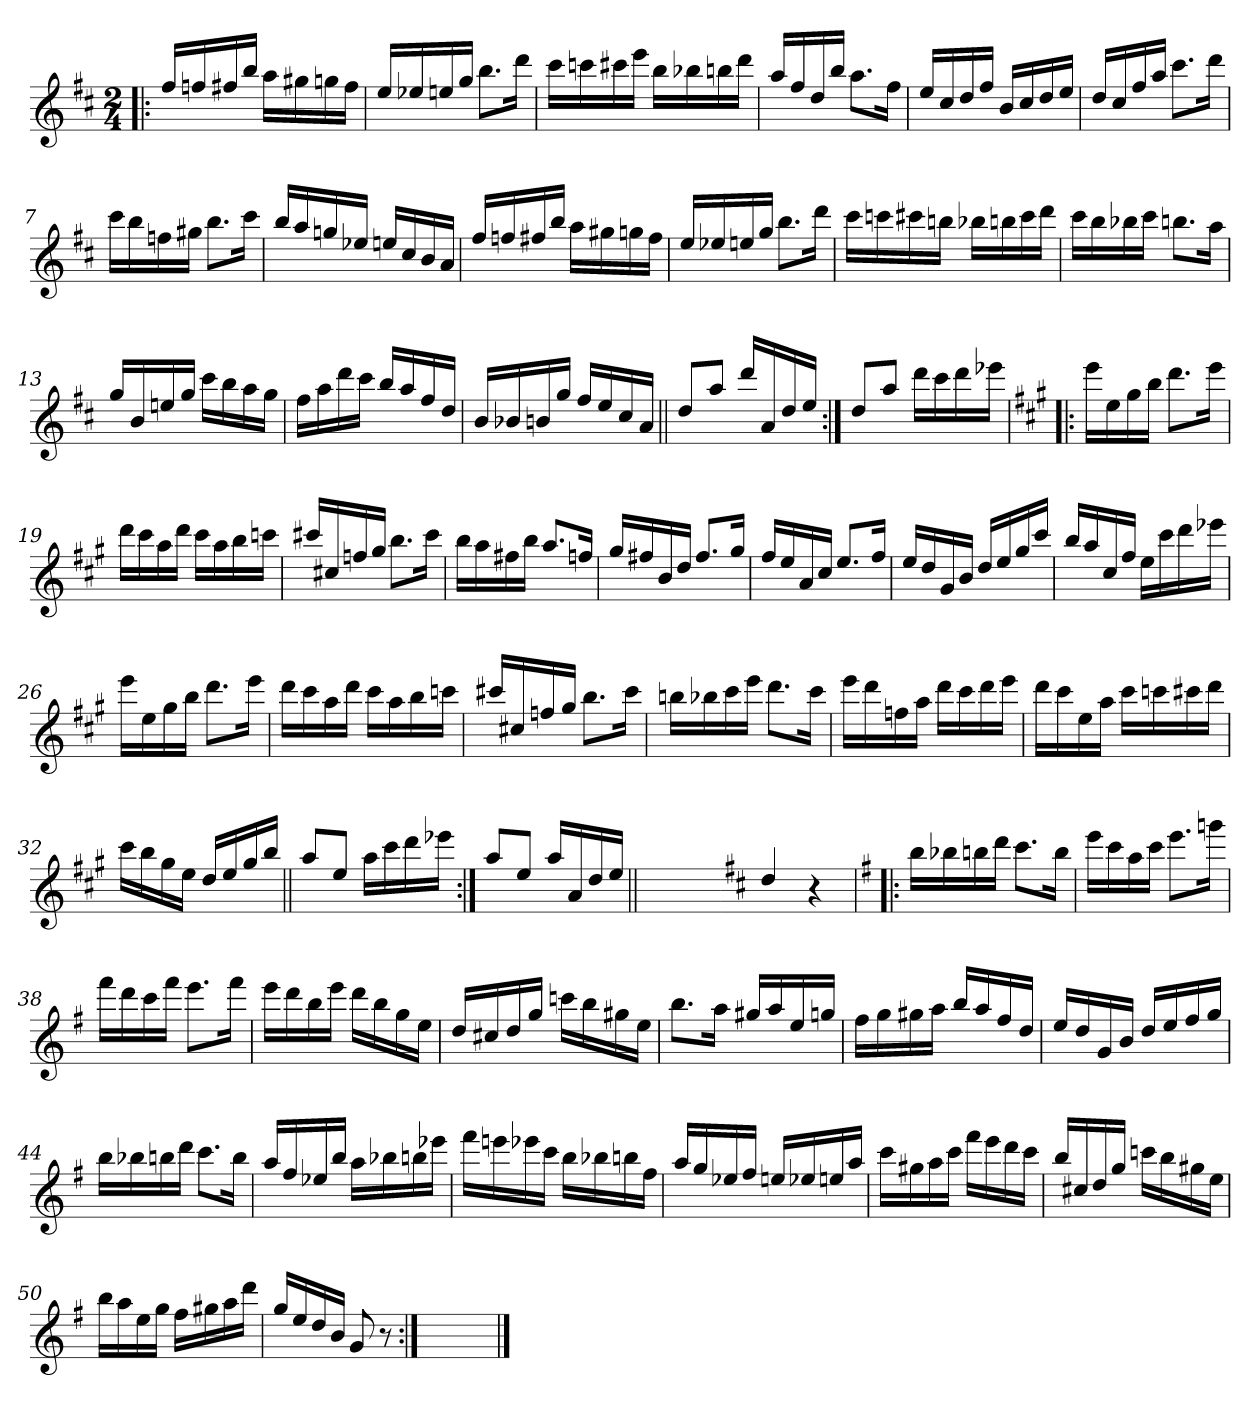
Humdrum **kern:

**kern
*part1
*staff1
*clefG2
*k[f#c#]
*D:
*M2/4
=1!|:
16ff#/LL
16ffn/
16ff#X/
16bb/JJ
16aa\LL
16gg#X\
16ggn\
16ff#\JJ
=2
16ee/LL
16ee-X/
16een/
16gg/JJ
8.bb\L
16ddd\Jk
=3
16ccc#\LL
16cccn\
16ccc#X\
16eee\JJ
16bb\LL
16bb-X\
16bbn\
16ddd\JJ
=4
16aa/LL
16ff#/
16dd/
16bb/JJ
8.aa\L
16ff#\Jk
!!LO:LB:g=z
=5
16ee/LL
16cc#/
16dd/
16ff#/JJ
16b/LL
16cc#/
16dd/
16ee/JJ
=6
16dd/LL
16cc#/
16ff#/
16aa/JJ
8.ccc#\L
16ddd\Jk
=7
16ccc#\LL
16bb\
16ffn\
16gg#X\JJ
8.bb\L
16ccc#\Jk
=8
16bb/LL
16aa/
16ggn/
16ee-X/JJ
16een/LL
16cc#/
16b/
16a/JJ
!!LO:LB:g=z
=9
16ff#/LL
16ffn/
16ff#X/
16bb/JJ
16aa\LL
16gg#X\
16ggn\
16ff#\JJ
=10
16ee/LL
16ee-X/
16een/
16gg/JJ
8.bb\L
16ddd\Jk
=11
16ccc#\LL
16cccn\
16ccc#X\
16bbn\JJ
16bb-X\LL
16bbn\
16ccc#\
16ddd\JJ
=12
16ccc#\LL
16bb\
16bb-X\
16ccc#\JJ
8.bbn\L
16aa\Jk
!!LO:LB:g=z
=13
16gg/LL
16b/
16een/
16gg/JJ
16ccc#\LL
16bb\
16aa\
16gg\JJ
=14
16ff#\LL
16aa\
16ddd\
16ccc#\JJ
16bb/LL
16aa/
16ff#/
16dd/JJ
=15
16b/LL
16b-X/
16bn/
16gg/JJ
16ff#/LL
16ee/
16cc#/
16a/JJ
=16||
8dd/L
8aa/J
16ddd/LL
16a/
16dd/
16ee/JJ
!!LO:LB:g=z
=17:|!
8dd/L
8aa/J
16ddd\LL
16ccc#\
16ddd\
16eee-X\JJ
=18!|:
*k[f#c#g#]
*A:
16eee\LL
16ee\
16gg#\
16bb\JJ
8.ddd\L
16eee\Jk
=19
16ddd\LL
16ccc#\
16aa\
16ddd\JJ
16ccc#\LL
16aa\
16bb\
16cccn\JJ
=20
16ccc#X/LL
16cc#X/
16ffn/
16gg#/JJ
8.bb\L
16ccc#\Jk
!!LO:LB:g=z
=21
16bb\LL
16aa\
16ff#X\
16bb\JJ
8.aa/L
16ffn/Jk
=22
16gg#/LL
16ff#X/
16b/
16dd/JJ
8.ff#/L
16gg#/Jk
=23
16ff#/LL
16ee/
16a/
16cc#/JJ
8.ee/L
16ff#/Jk
=24
16ee/LL
16dd/
16g#/
16b/JJ
16dd/LL
16ee/
16gg#/
16ccc#/JJ
!!LO:LB:g=z
=25
16bb/LL
16aa/
16cc#/
16ff#/JJ
16ee\LL
16ccc#\
16ddd\
16eee-X\JJ
=26
16eee\LL
16ee\
16gg#\
16bb\JJ
8.ddd\L
16eee\Jk
=27
16ddd\LL
16ccc#\
16aa\
16ddd\JJ
16ccc#\LL
16aa\
16bb\
16cccn\JJ
=28
16ccc#X/LL
16cc#X/
16ffn/
16gg#/JJ
8.bb\L
16ccc#\Jk
!!LO:LB:g=z
=29
16bbn\LL
16bb-X\
16ccc#\
16eee\JJ
8.ddd\L
16ccc#\Jk
=30
16eee\LL
16ddd\
16ffn\
16aa\JJ
16ddd\LL
16ccc#\
16ddd\
16eee\JJ
=31
16ddd\LL
16ccc#\
16ee\
16aa\JJ
16ccc#\LL
16cccn\
16ccc#X\
16ddd\JJ
=32
16ccc#\LL
16bb\
16gg#\
16ee\JJ
16dd/LL
16ee/
16gg#/
16bb/JJ
!!LO:LB:g=z
=33||
8aa/L
8ee/J
16aa\LL
16ccc#\
16ddd\
16eee-X\JJ
=34:|!
8aa/L
8ee/J
16aa/LL
16a/
16dd/
16ee/JJ
=34X341||
2ryy
!!LO:PB:g=z
=35-
*k[f#c#]
*D:
4dd/
4r
=36!|:
*k[f#]
*G:
16bb\LL
16bb-X\
16bbn\
16ddd\JJ
8.ccc\L
16bb\Jk
=37
16eee\LL
16ccc\
16aa\
16ccc\JJ
8.eee\L
16gggn\Jk
=38
16fff#\LL
16ddd\
16ccc\
16fff#\JJ
8.eee\L
16fff#\Jk
=39
16eee\LL
16ddd\
16bb\
16eee\JJ
16ddd\LL
16bb\
16gg\
16ee\JJ
!!LO:LB:g=z
=40
16dd/LL
16cc#X/
16dd/
16gg/JJ
16cccn\LL
16bb\
16gg#X\
16ee\JJ
=41
8.bb\L
16aa\Jk
16gg#X/LL
16aa/
16ee/
16ggn/JJ
=42
16ff#\LL
16gg\
16gg#X\
16aa\JJ
16bb/LL
16aa/
16ff#/
16dd/JJ
=43
16ee/LL
16dd/
16g/
16b/JJ
16dd/LL
16ee/
16ff#/
16gg/JJ
!!LO:LB:g=z
=44
16bb\LL
16bb-X\
16bbn\
16ddd\JJ
8.ccc\L
16bb\Jk
=45
16aa/LL
16ff#/
16ee-X/
16bb/JJ
16aa\LL
16bb-X\
16bbn\
16eee-X\JJ
=46
16fff#\LL
16eeen\
16eee-X\
16ccc\JJ
16bb\LL
16bb-X\
16bbn\
16ff#\JJ
=47
16aa/LL
16gg/
16ee-X/
16ff#/JJ
16een/LL
16ee-X/
16een/
16aa/JJ
!!LO:LB:g=z
=48
16ccc\LL
16gg#X\
16aa\
16ccc\JJ
16fff#\LL
16eee\
16ddd\
16ccc\JJ
=49
16bb/LL
16cc#X/
16dd/
16gg/JJ
16cccn\LL
16bb\
16gg#X\
16ee\JJ
=50
16bb\LL
16aa\
16ee\
16gg\JJ
16ff#\LL
16gg#X\
16aa\
16ddd\JJ
=51
16gg/LL
16ee/
16dd/
16b/JJ
8g/
8r
=52:|!
2ryy
==
*-
